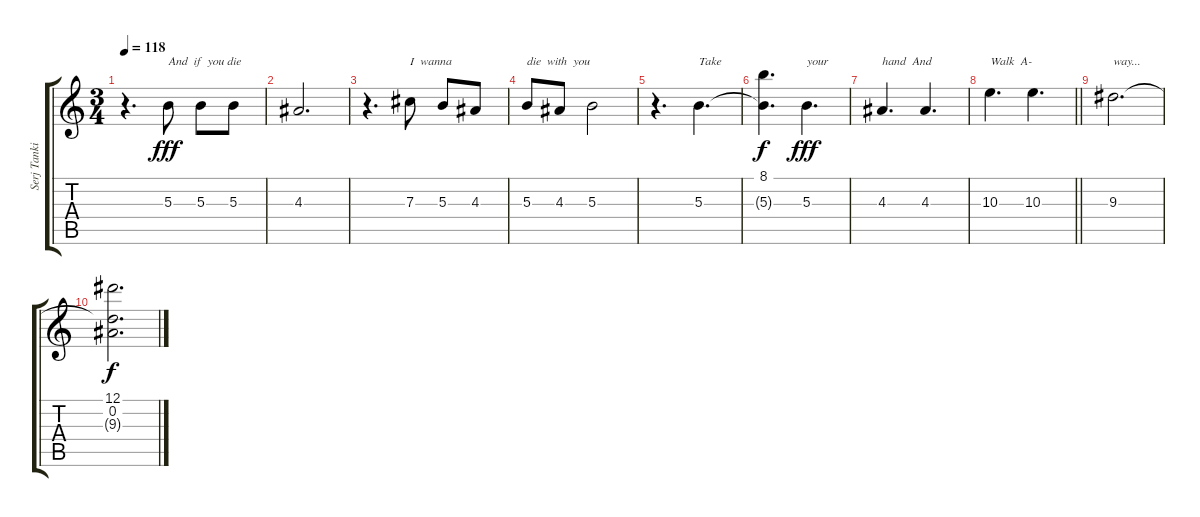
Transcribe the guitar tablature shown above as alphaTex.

\track ("Serj Tankian vocal" "Serj Tanki") {instrument overdrivenguitar}
\staff {score tabs}
\tuning (Eb4 Bb3 Gb3 Db3 Ab2 Db2) {hide}
\ts (3 4)
\tempo 118
\clef g2
\ks c
r.4{d dy fff} 5.3.8{txt "And  if  you die"} 5.3.8 5.3.8 |
4.3.2{d} |
r.4{d} 7.3.8{txt "I  wanna"} 5.3.8 4.3.8 |
5.3.8{txt "die  with  you"} 4.3.8 5.3.2 |
r.4{d} 5.3.4{d txt "Take"} |
(8.1 5.3{t}).4{d dy f} 5.3.4{d txt "your" dy fff} |
4.3.4{d txt "hand  And"} 4.3.4{d} |
\barLineRight lightlight
10.3.4{d txt "Walk  A-"} 10.3.4{d} |
9.3.2{d txt "way..." volume 10} |
(12.1 0.2 9.3{t}).2{d dy f}
